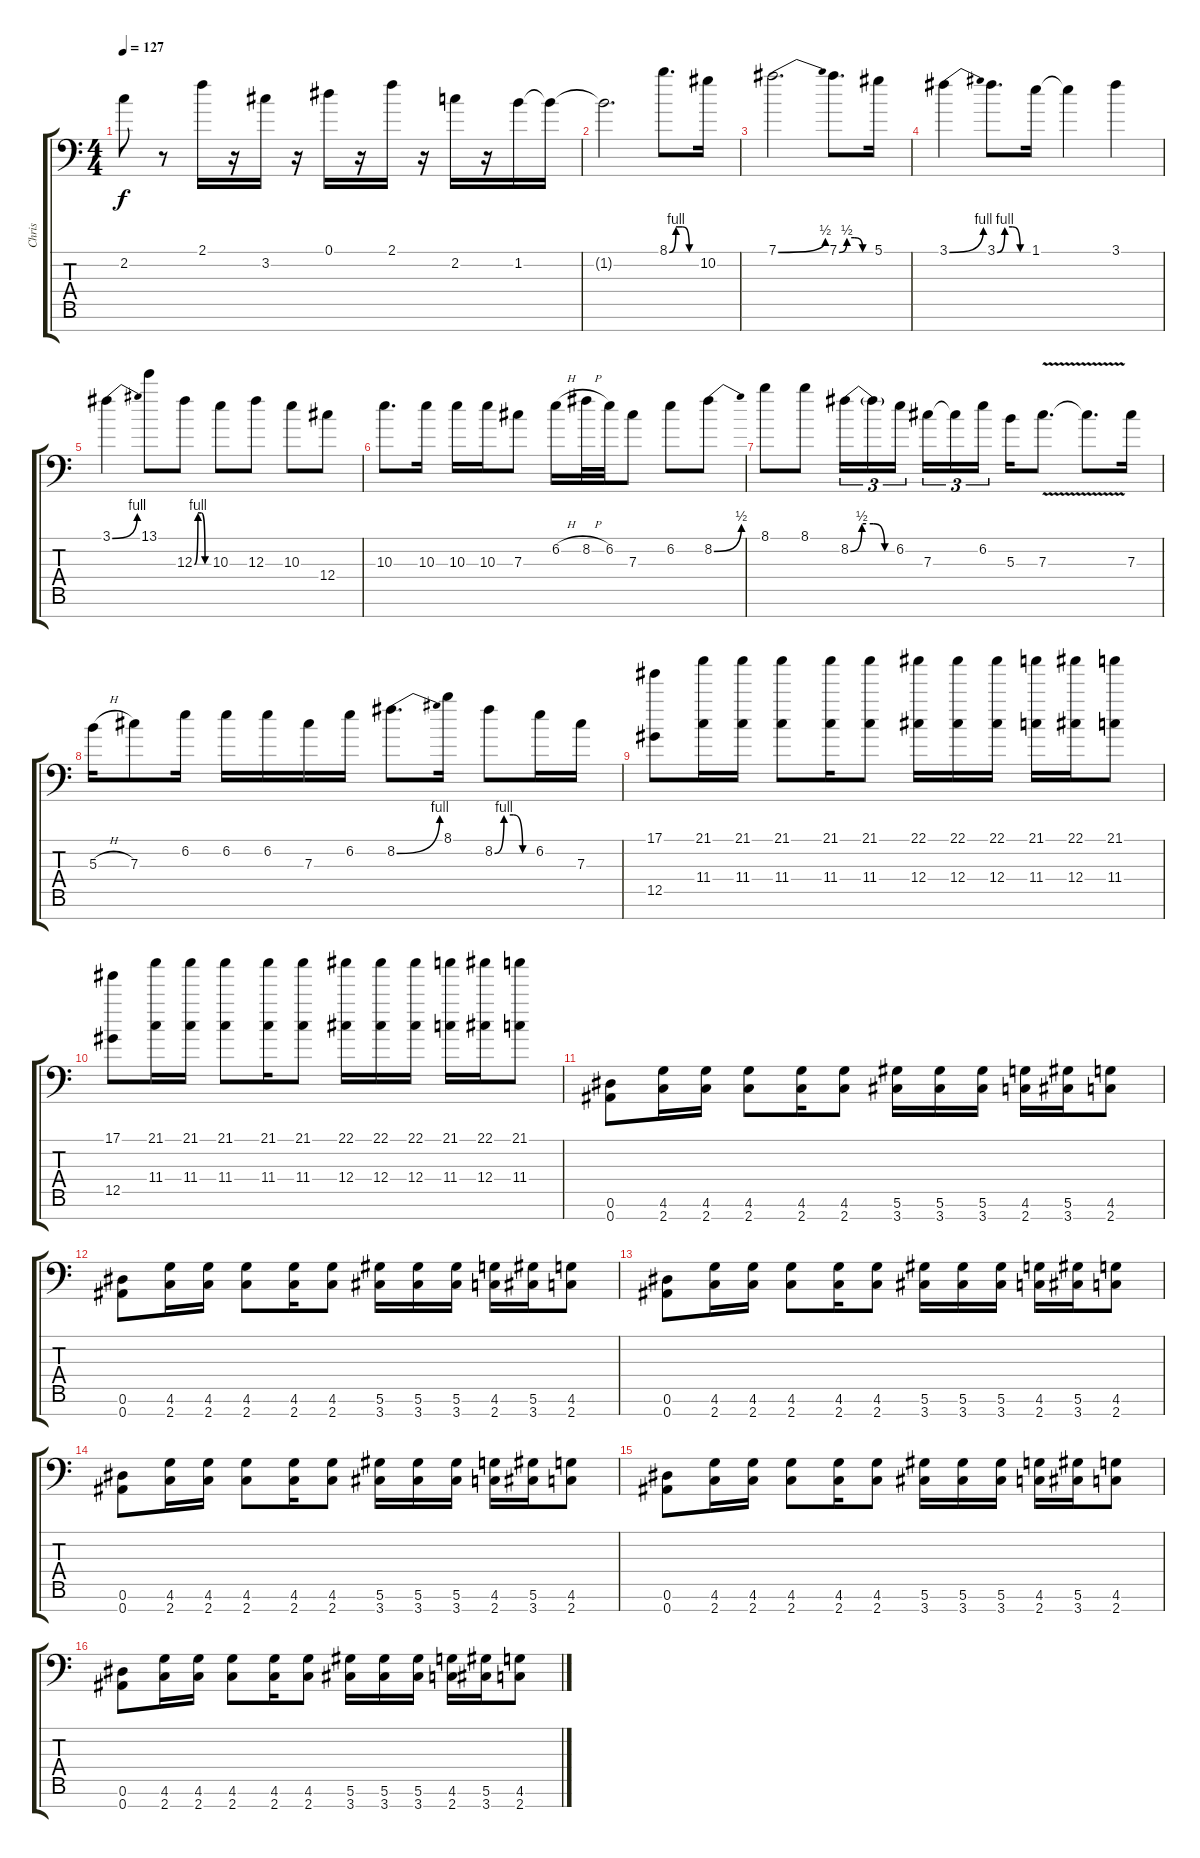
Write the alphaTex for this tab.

\track ("Chris" "Chris") {instrument overdrivenguitar}
\staff {score tabs}
\tuning (Eb4 Bb3 Gb3 Db3 Ab2 Eb2 Bb1) {hide}
\ts (4 4)
\tempo 127
\clef f4
\ks c
2.2.8{dy f} r.8 2.1.16 r.16 3.2.16 r.16 0.1.16 r.16 2.1.16 r.16 2.2.16 r.16 1.2.16 1.2{t}.16 |
1.2{t}.2{d} 8.1{be (custom 0 0 15 4 30 4 45 0 60 0)}.8{d} 10.2.16 |
7.1{be (bend 0 0 60 2)}.2{d} 7.1{be (custom 0 0 15 2 30 2 45 0 60 0)}.8{d} 5.1.16 |
3.1{be (bend 0 0 60 4)}.4 3.1{be (custom 0 0 15 4 30 4 45 0 60 0)}.8{d} 1.1.16 1.1{t}.4 3.1.4 |
3.1{be (bend 0 0 60 4)}.4 13.1.8 12.3{be (custom 0 0 15 4 30 4 45 0 60 0)}.8 10.3.8 12.3.8 10.3.8 12.4.8 |
10.3.8{d} 10.3.16 10.3.16 10.3.16 7.3.8 6.2{h}.16 8.2{h}.32 6.2.32 7.3.8 6.2.8 8.2{be (bend 0 0 60 2)}.8 |
8.1.8 8.1.8 8.2{be (custom 0 0 15 2 30 2 45 0 60 0)}.16{tu (3 2)} 8.2{t}.16{tu (3 2)} 6.2.16{tu (3 2) beam splitsecondary} 7.3.16{tu (3 2)} 7.3{t}.16{tu (3 2)} 6.2.16{tu (3 2)} 5.3.16 7.3{v}.8{d} 7.3{t}.8{d} 7.3.16 |
5.3{h}.16 7.3.8 6.2.16 6.2.16 6.2.16 7.3.16 6.2.16 8.2{be (bend 0 0 60 4)}.8{d} 8.1.16 8.2{be (custom 0 0 15 4 30 4 45 0 60 0)}.8 6.2.16 7.3.16 |
(17.1 12.5).8 (21.1 11.4).16 (21.1 11.4).16 (21.1 11.4).8 (21.1 11.4).16 (21.1 11.4).8 (22.1 12.4).16 (22.1 12.4).16 (22.1 12.4).16 (21.1 11.4).16 (22.1 12.4).16 (21.1 11.4).8 |
(17.1 12.5).8 (21.1 11.4).16 (21.1 11.4).16 (21.1 11.4).8 (21.1 11.4).16 (21.1 11.4).8 (22.1 12.4).16 (22.1 12.4).16 (22.1 12.4).16 (21.1 11.4).16 (22.1 12.4).16 (21.1 11.4).8 |
(0.6 0.7).8 (4.6 2.7).16 (4.6 2.7).16 (4.6 2.7).8 (4.6 2.7).16 (4.6 2.7).8 (5.6 3.7).16 (5.6 3.7).16 (5.6 3.7).16 (4.6 2.7).16 (5.6 3.7).16 (4.6 2.7).8 |
(0.6 0.7).8 (4.6 2.7).16 (4.6 2.7).16 (4.6 2.7).8 (4.6 2.7).16 (4.6 2.7).8 (5.6 3.7).16 (5.6 3.7).16 (5.6 3.7).16 (4.6 2.7).16 (5.6 3.7).16 (4.6 2.7).8 |
(0.6 0.7).8 (4.6 2.7).16 (4.6 2.7).16 (4.6 2.7).8 (4.6 2.7).16 (4.6 2.7).8 (5.6 3.7).16 (5.6 3.7).16 (5.6 3.7).16 (4.6 2.7).16 (5.6 3.7).16 (4.6 2.7).8 |
(0.6 0.7).8 (4.6 2.7).16 (4.6 2.7).16 (4.6 2.7).8 (4.6 2.7).16 (4.6 2.7).8 (5.6 3.7).16 (5.6 3.7).16 (5.6 3.7).16 (4.6 2.7).16 (5.6 3.7).16 (4.6 2.7).8 |
(0.6 0.7).8 (4.6 2.7).16 (4.6 2.7).16 (4.6 2.7).8 (4.6 2.7).16 (4.6 2.7).8 (5.6 3.7).16 (5.6 3.7).16 (5.6 3.7).16 (4.6 2.7).16 (5.6 3.7).16 (4.6 2.7).8 |
(0.6 0.7).8 (4.6 2.7).16 (4.6 2.7).16 (4.6 2.7).8 (4.6 2.7).16 (4.6 2.7).8 (5.6 3.7).16 (5.6 3.7).16 (5.6 3.7).16 (4.6 2.7).16 (5.6 3.7).16 (4.6 2.7).8
